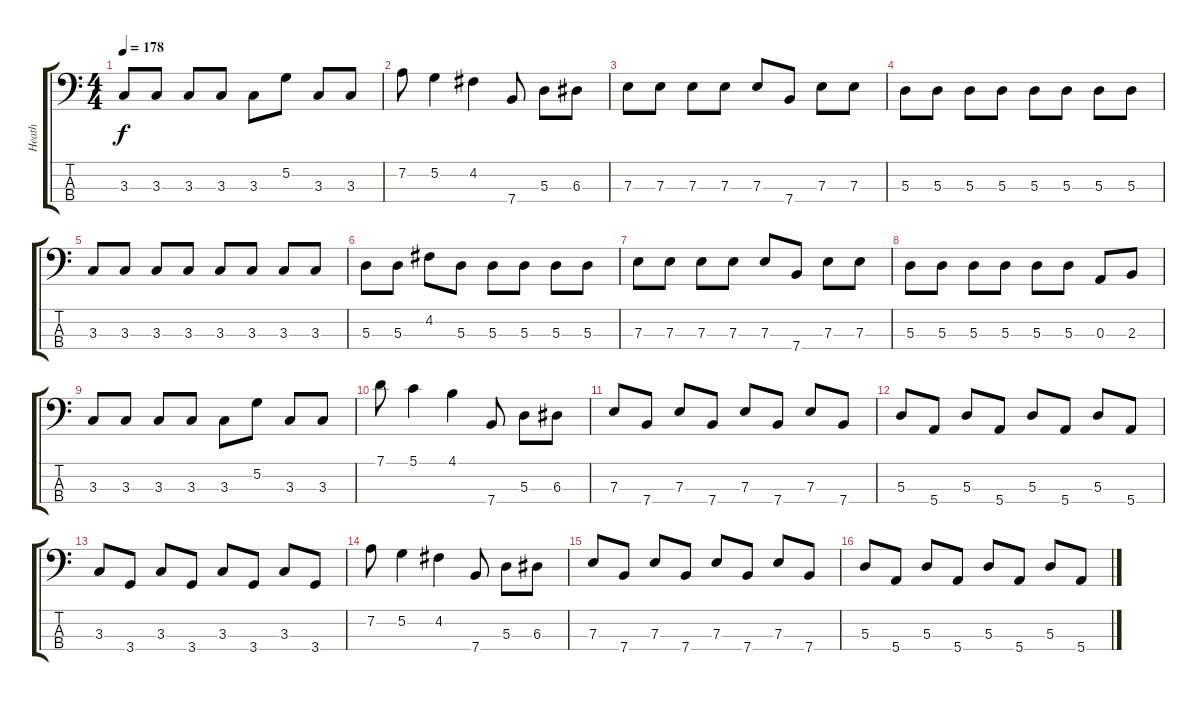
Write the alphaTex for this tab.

\track ("Heath" "Heath") {instrument electricbasspick}
\staff {score tabs}
\tuning (G2 D2 A1 E1) {hide}
\ts (4 4)
\tempo 178
\clef f4
\ks c
3.3.8{dy f} 3.3.8 3.3.8 3.3.8 3.3.8 5.2.8 3.3.8 3.3.8 |
7.2.8 5.2.4 4.2.4 7.4.8 5.3.8 6.3.8 |
7.3.8 7.3.8 7.3.8 7.3.8 7.3.8 7.4.8 7.3.8 7.3.8 |
5.3.8 5.3.8 5.3.8 5.3.8 5.3.8 5.3.8 5.3.8 5.3.8 |
3.3.8 3.3.8 3.3.8 3.3.8 3.3.8 3.3.8 3.3.8 3.3.8 |
5.3.8 5.3.8 4.2.8 5.3.8 5.3.8 5.3.8 5.3.8 5.3.8 |
7.3.8 7.3.8 7.3.8 7.3.8 7.3.8 7.4.8 7.3.8 7.3.8 |
5.3.8 5.3.8 5.3.8 5.3.8 5.3.8 5.3.8 0.3.8 2.3.8 |
3.3.8 3.3.8 3.3.8 3.3.8 3.3.8 5.2.8 3.3.8 3.3.8 |
7.1.8 5.1.4 4.1.4 7.4.8 5.3.8 6.3.8 |
7.3.8 7.4.8 7.3.8 7.4.8 7.3.8 7.4.8 7.3.8 7.4.8 |
5.3.8 5.4.8 5.3.8 5.4.8 5.3.8 5.4.8 5.3.8 5.4.8 |
3.3.8 3.4.8 3.3.8 3.4.8 3.3.8 3.4.8 3.3.8 3.4.8 |
7.2.8 5.2.4 4.2.4 7.4.8 5.3.8 6.3.8 |
7.3.8 7.4.8 7.3.8 7.4.8 7.3.8 7.4.8 7.3.8 7.4.8 |
5.3.8 5.4.8 5.3.8 5.4.8 5.3.8 5.4.8 5.3.8 5.4.8
